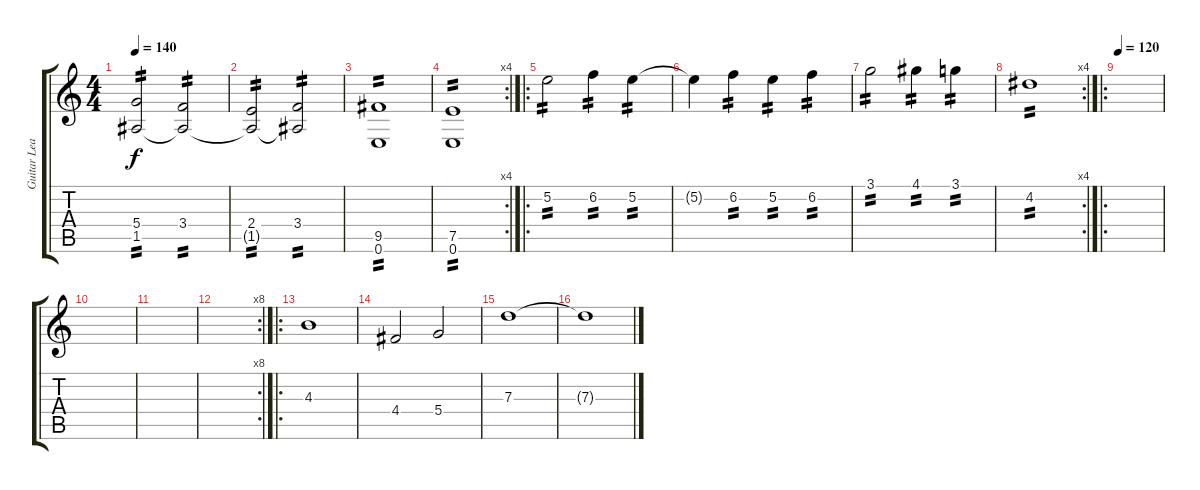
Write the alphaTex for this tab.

\track ("Guitar Lead" "Guitar Lea") {instrument distortionguitar}
\staff {score tabs}
\tuning (E4 B3 G3 D3 A2 E2) {hide}
\ts (4 4)
\tempo 140
\clef g2
\ks c
(5.4 1.5).2{tp 2 dy f} (3.4 1.5{t}).2{tp 2} |
(2.4 1.5{t}).2{tp 2} (3.4 1.5{t}).2{tp 2} |
(9.5 0.6).1{tp 2} |
\rc 4
(7.5 0.6).1{tp 2} |
\ro
5.2.2{tp 2} 6.2.4{tp 2} 5.2.4{tp 2} |
5.2{t}.4 6.2.4{tp 2} 5.2.4{tp 2} 6.2.4{tp 2} |
3.1.2{tp 2} 4.1.4{tp 2} 3.1.4{tp 2} |
\rc 4
4.2.1{tp 2} |
\ro
\tempo 120
|
|
|
\rc 8
|
\ro
4.3.1 |
4.4.2 5.4.2 |
7.3.1 |
7.3{t}.1
